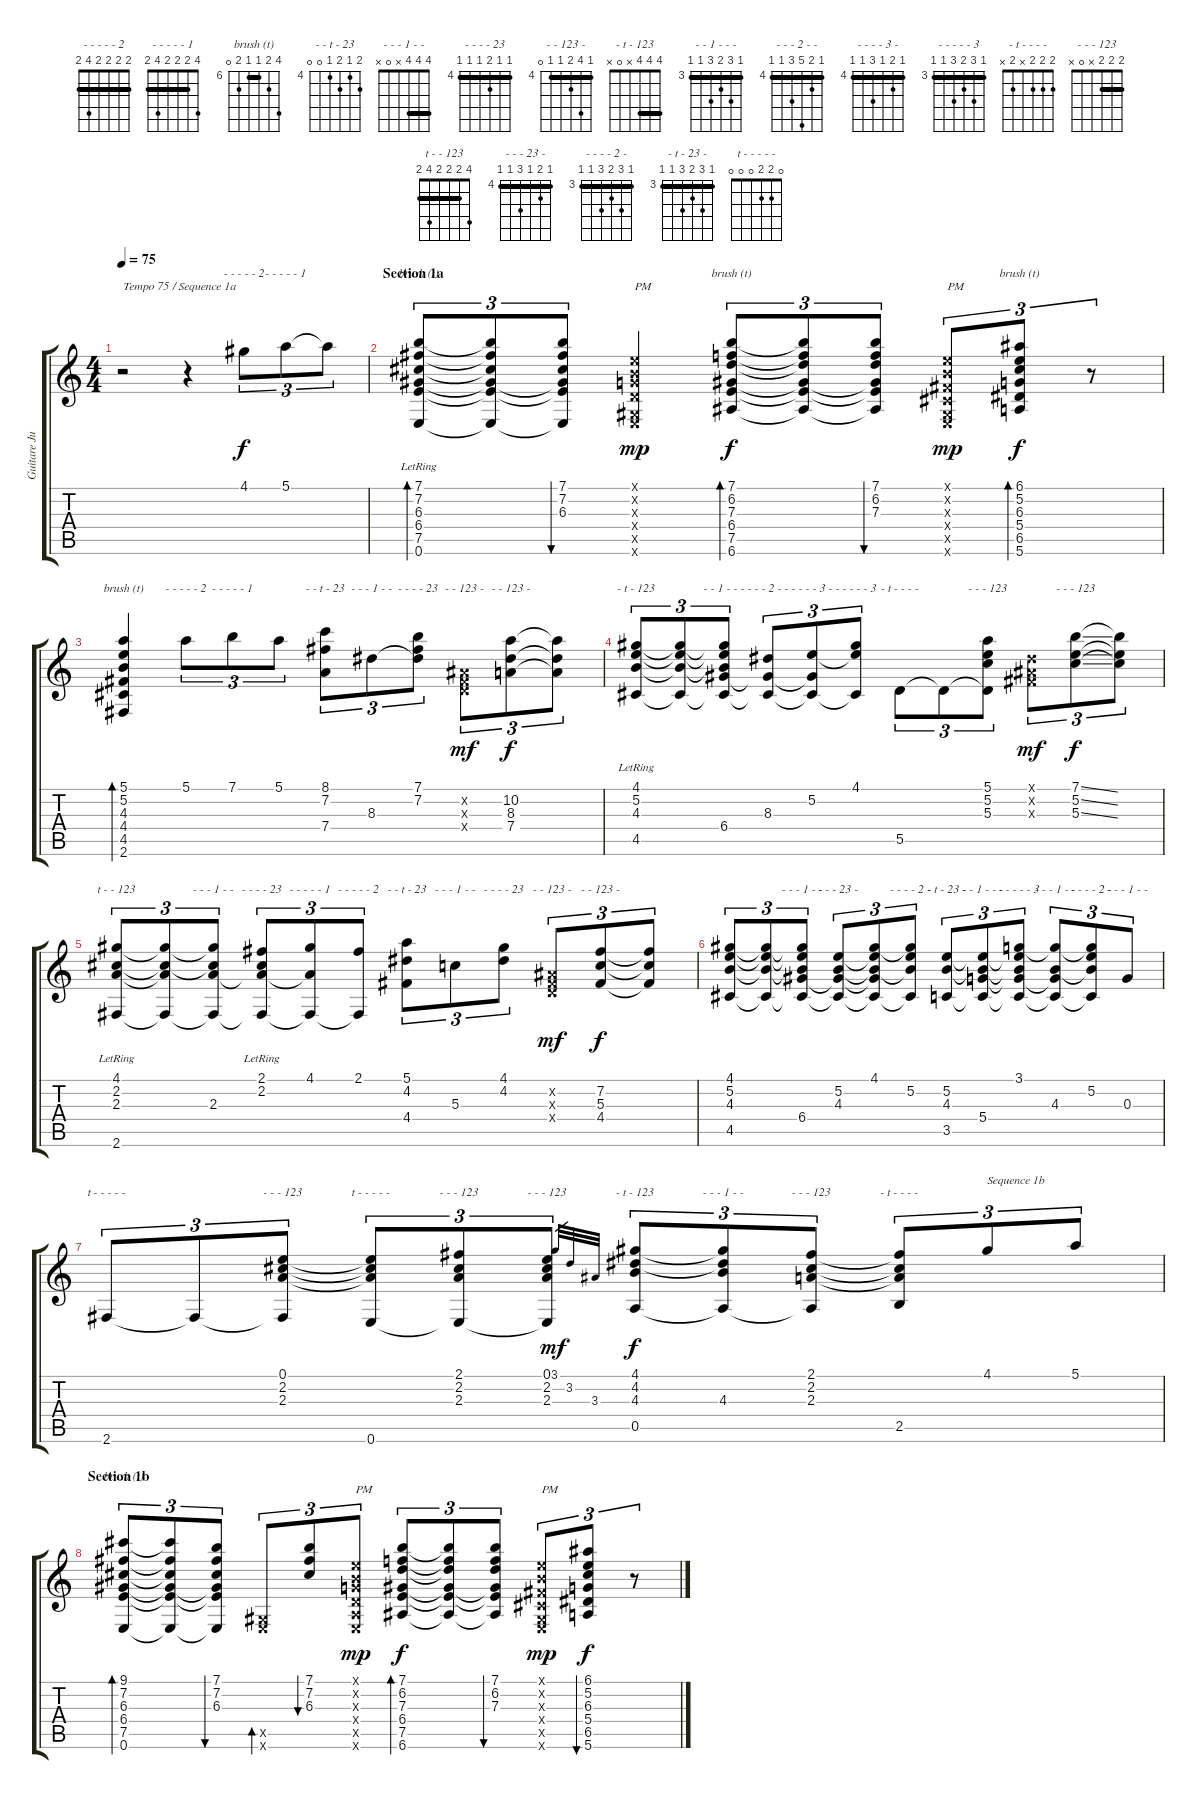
\track ("Guitare Juillet 2000" "Guitare Ju") {instrument acousticguitarnylon}
\staff {score tabs}
\tuning (E4 B3 G3 D3 A2 E2) {hide}
\chord ("- - - - - 2" 4 x x x x x)
\chord ("- - - - - 1" 5 x x x x x)
\chord ("brush (t)" 7 7 6 6 7 0) {firstfret 6 barre (6 7)}
\chord ("brush (t)" 7 6 7 6 7 6) {firstfret 6 barre 6}
\chord ("brush (t)" 6 5 6 5 6 5) {firstfret 5 barre 5}
\chord ("brush (t)" 5 5 4 4 4 2) {barre (4 5)}
\chord ("- - - - - 2" 5 x x x x x) {firstfret 5}
\chord ("- - - - - 1" 7 x x x x x) {firstfret 5}
\chord ("- - t - 23" 8 7 8 7 0 0) {firstfret 7}
\chord ("- - - 1 - -" x x 8 x x x) {firstfret 7}
\chord ("- - - - 23" 7 7 8 7 7 7) {firstfret 7 barre 7}
\chord ("- - 123 -" 7 7 8 7 7 7) {firstfret 7 barre 7}
\chord ("- - 123 -" 7 10 8 7 7 7) {firstfret 7 barre 7}
\chord ("- t - 123" 4 5 4 6 4 4) {firstfret 4 barre 4}
\chord ("- - 1 - - -" 4 5 4 6 4 4) {firstfret 4 barre 4}
\chord ("- - - 2 - -" 4 5 8 6 4 4) {firstfret 4 barre 4}
\chord ("- - - - 3 -" 4 5 4 6 4 4) {firstfret 4 barre 4}
\chord ("- - - - - 3" 4 5 4 6 4 4) {firstfret 4 barre 4}
\chord ("- t - - - -" 5 5 5 6 5 5) {firstfret 5 barre 5}
\chord ("- - - 123" 5 5 5 6 5 5) {firstfret 5 barre 5}
\chord ("- - - 123" 7 5 5 6 5 5) {firstfret 5 barre 5}
\chord ("t - - 123" 4 2 2 2 4 2) {barre 2}
\chord ("- - - 1 - -" 4 2 2 2 4 2) {barre 2}
\chord ("- - - - 23" 2 2 2 2 4 2) {barre 2}
\chord ("- - - - - 1" 4 2 2 2 4 2) {barre 2}
\chord ("- - - - - 2" 2 2 2 2 4 2) {barre 2}
\chord ("- - t - 23" 5 4 5 4 0 0) {firstfret 4}
\chord ("- - - 1 - -" x x 5 x x x) {firstfret 4}
\chord ("- - - - 23" 4 4 5 4 4 4) {firstfret 4 barre 4}
\chord ("- - 123 -" 4 4 5 4 4 4) {firstfret 4 barre 4}
\chord ("- - 123 -" 4 7 5 4 4 0) {firstfret 4 barre 4}
\chord ("- - - 1 - -" 4 5 4 6 4 4) {firstfret 4 barre 4}
\chord ("- - - 23 -" 4 5 4 6 4 4) {firstfret 4 barre 4}
\chord ("- - - - 2 -" 4 5 4 6 4 4) {firstfret 4 barre 4}
\chord ("- t - 23 -" 3 5 4 5 3 3) {firstfret 3 barre 3}
\chord ("- - 1 - - -" 3 5 4 5 3 3) {firstfret 3 barre 3}
\chord ("- - - - - 3" 3 5 4 5 3 3) {firstfret 3 barre 3}
\chord ("- - - 1 - -" 3 5 4 5 3 3) {firstfret 3 barre 3}
\chord ("- - - - 2 -" 3 5 4 5 3 3) {firstfret 3 barre 3}
\chord ("- - - 1 - -" x x 0 x x x)
\chord ("t - - - - -" 0 2 2 0 0 2)
\chord ("- - - 123" 0 2 2 0 0 2)
\chord ("t - - - - -" 0 2 2 0 0 0)
\chord ("- - - 123" 2 2 2 0 0 0)
\chord ("- - - 123" 0 2 2 0 0 0)
\chord ("- t - 123" 4 4 4 x 0 x) {barre 4}
\chord ("- - - 1 - -" 4 4 4 x 0 x) {barre 4}
\chord ("- - - 123" 2 2 2 x 0 x) {barre 2}
\chord ("- t - - - -" 2 2 2 x 2 x)
\chord ("brush (t)" 9 7 6 6 7 0) {firstfret 6 barre 6}
\ts (4 4)
\tempo 75
\clef g2
\ks c
r.2{txt "Tempo 75 / Sequence 1a" dy f instrument acousticguitarnylon} r.4 4.1.8{tu (3 2) ch "- - - - - 2"} 5.1.8{tu (3 2) ch "- - - - - 1"} 5.1{t}.8{tu (3 2)} |
\section ("" "Section 1a")
(7.1 7.2 6.3 6.4{lr} 7.5{lr} 0.6).8{tu (3 2) bd 60 ch "brush (t)"} (7.1{t} 7.2{t} 6.3{t} 6.4{t} 7.5{t} 0.6{t}).8{tu (3 2)} (7.1 7.2 6.3 6.4{t} 7.5{t} 0.6{t}).8{tu (3 2) bu 60} (0.1{x} 0.2{x} 0.3{x} 0.4{x} -1.5{x} 0.6{x}).4{txt "PM" dy mp} (7.1 6.2 7.3 6.4 7.5 6.6).8{tu (3 2) bd 60 ch "brush (t)" dy f} (7.1{t} 6.2{t} 7.3{t} 6.4{t} 7.5{t} 6.6{t}).8{tu (3 2)} (7.1 6.2 7.3 6.4{t} 7.5{t} 6.6{t}).8{tu (3 2) bu 60} (0.1{x} 0.2{x} -1.3{x} -1.4{x} -1.5{x} 0.6{x}).8{tu (3 2) txt "PM" dy mp} (6.1 5.2 6.3 5.4 6.5 5.6).8{tu (3 2) bd 60 ch "brush (t)" dy f} r.8{tu (3 2)} |
(5.1 5.2 4.3 4.4 4.5 2.6).4{bd 120 ch "brush (t)"} 5.1.8{tu (3 2) ch "- - - - - 2"} 7.1.8{tu (3 2) ch "- - - - - 1"} 5.1.8{tu (3 2)} (8.1 7.2 7.4).8{tu (3 2) ch "- - t - 23"} 8.3.8{tu (3 2) ch "- - - 1 - -"} (7.1 7.2 8.3{t}).8{tu (3 2) ch "- - - - 23"} (-1.2{x} -1.3{x} 0.4{x}).8{tu (3 2) ch "- - 123 -" dy mf} (10.2 8.3 7.4).8{tu (3 2) ch "- - 123 -" dy f} (10.2{t} 8.3{t} 7.4{t}).8{tu (3 2)} |
(4.1{lr} 5.2 4.3 4.5).8{tu (3 2) ch "- t - 123"} (4.1{t} 5.2{t} 4.3{t} 4.5{t}).8{tu (3 2)} (4.1{t} 5.2{t} 4.3{t} 6.4 4.5{t}).8{tu (3 2) ch "- - 1 - - -"} (8.3 6.4{t} 4.5{t}).8{tu (3 2) ch "- - - 2 - -"} (5.2 6.4{t} 4.5{t}).8{tu (3 2) ch "- - - - 3 -"} (4.1 5.2{t} 4.5{t}).8{tu (3 2) ch "- - - - - 3"} 5.5.8{tu (3 2) ch "- t - - - -"} 5.5{t}.8{tu (3 2)} (5.1 5.2 5.3 5.5{t}).8{tu (3 2) ch "- - - 123"} (-1.1{x} -1.2{x} -1.3{x}).8{tu (3 2) dy mf} (7.1{ss} 5.2{ss} 5.3{ss}).8{tu (3 2) ch "- - - 123" dy f} (7.1{t} 5.2{t} 5.3{t}).8{tu (3 2)} |
(4.1 2.2 2.3 2.6{lr}).8{tu (3 2) ch "t - - 123"} (4.1{t} 2.2{t} 2.3{t} 2.6{t}).8{tu (3 2)} (4.1{t} 2.2{t} 2.3 2.6{t}).8{tu (3 2) ch "- - - 1 - -"} (2.1 2.2{lr} 2.3{t} 2.6{t}).8{tu (3 2) ch "- - - - 23"} (4.1 2.3{t} 2.6{t}).8{tu (3 2) ch "- - - - - 1"} (2.1 2.6{t}).8{tu (3 2) ch "- - - - - 2"} (5.1 4.2 4.4).8{tu (3 2) ch "- - t - 23"} 5.3.8{tu (3 2) ch "- - - 1 - -"} (4.1 4.2).8{tu (3 2) ch "- - - - 23"} (-1.2{x} -1.3{x} 0.4{x}).8{tu (3 2) ch "- - 123 -" dy mf} (7.2 5.3 4.4).8{tu (3 2) ch "- - 123 -" dy f} (7.2{t} 5.3{t} 4.4{t}).8{tu (3 2)} |
(4.1 5.2 4.3 4.5).8{tu (3 2)} (4.1{t} 5.2{t} 4.3{t} 4.5{t}).8{tu (3 2)} (4.1{t} 5.2{t} 4.3{t} 6.4 4.5{t}).8{tu (3 2) ch "- - - 1 - -"} (5.2 4.3 6.4{t} 4.5{t}).8{tu (3 2) ch "- - - 23 -"} (4.1 5.2{t} 4.3{t} 6.4{t} 4.5{t}).8{tu (3 2)} (4.1{t} 5.2 4.3{t} 4.5{t}).8{tu (3 2) ch "- - - - 2 -"} (5.2 4.3 3.5).8{tu (3 2) ch "- t - 23 -"} (5.2{t} 4.3{t} 5.4 3.5{t}).8{tu (3 2) ch "- - 1 - - -"} (3.1 5.2{t} 4.3{t} 5.4{t} 3.5{t}).8{tu (3 2) ch "- - - - - 3"} (3.1{t} 4.3 5.4{t} 3.5{t}).8{tu (3 2) ch "- - - 1 - -"} (3.1{t} 5.2 4.3{t} 3.5{t}).8{tu (3 2) ch "- - - - 2 -"} 0.3.8{tu (3 2) ch "- - - 1 - -"} |
2.6.8{tu (3 2) ch "t - - - - -"} 2.6{t}.8{tu (3 2)} (0.1 2.2 2.3 2.6{t}).8{tu (3 2) ch "- - - 123"} (0.1{t} 2.2{t} 2.3{t} 0.6).8{tu (3 2) ch "t - - - - -"} (2.1 2.2 2.3 0.6{t}).8{tu (3 2) ch "- - - 123"} (0.1 2.2 2.3 0.6{t}).8{tu (3 2) ch "- - - 123"} 3.1.32{gr dy mf} 3.2.32{gr} 3.3.32{gr} (4.1 4.2 4.3 0.5).8{tu (3 2) ch "- t - 123" dy f} (4.1{t} 4.2{t} 4.3 0.5{t}).8{tu (3 2) ch "- - - 1 - -"} (2.1 2.2 2.3 0.5{t}).8{tu (3 2) ch "- - - 123"} (2.1{t} 2.2{t} 2.3{t} 2.5).8{tu (3 2) ch "- t - - - -"} 4.1.8{tu (3 2) txt "Sequence 1b"} 5.1.8{tu (3 2)} |
\section ("" "Section 1b")
(9.1 7.2 6.3 6.4 7.5 0.6).8{tu (3 2) bd 60 ch "brush (t)"} (9.1{t} 7.2{t} 6.3{t} 6.4{t} 7.5{t} 0.6{t}).8{tu (3 2)} (7.1 7.2 6.3 6.4{t} 7.5{t} 0.6{t}).8{tu (3 2) bu 60} (-1.5{x} 0.6{x}).8{tu (3 2) bd 60} (7.1 7.2 6.3).8{tu (3 2) bu 60} (0.1{x} 0.2{x} 0.3{x} 0.4{x} 0.5{x} 0.6{x}).8{tu (3 2) txt "PM" dy mp} (7.1 6.2 7.3 6.4 7.5 6.6).8{tu (3 2) bd 120 dy f} (7.1{t} 6.2{t} 7.3{t} 6.4{t} 7.5{t} 6.6{t}).8{tu (3 2)} (7.1 6.2 7.3 6.4{t} 7.5{t} 6.6{t}).8{tu (3 2) bu 60} (0.1{x} 0.2{x} -1.3{x} -1.4{x} -1.5{x} 0.6{x}).8{tu (3 2) txt "PM" dy mp} (6.1 5.2 6.3 5.4 6.5 5.6).8{tu (3 2) bu 60 dy f} r.8{tu (3 2)}
